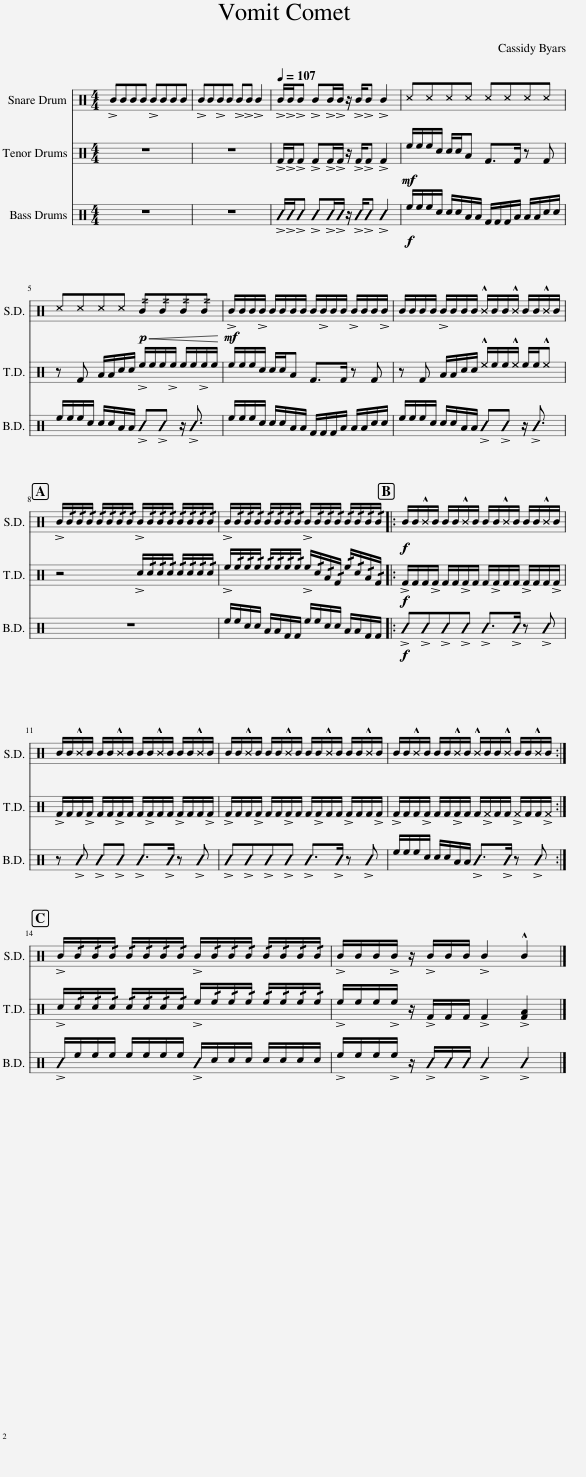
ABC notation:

X:1
%%score 1 2 3
L:1/8
Q:1/4=107
M:4/4
I:linebreak $
K:C
V:1 perc
K:none
V:2 perc
K:none
V:3 perc
K:none
V:1
 !>!BBBB !>!BBBB | !>!BB!>!BB !>!B!>!B !>!B2 |[Q:1/4=107]!ff! !>!B/!>!B/!>!B !>!B!>!B/!>!B/ z/ !>!B/!>!B !>!B2 |!p! ^c^c^c^c ^c^c^c^c |$ ^c^c^c^c!p!!<(! BBBB!<)! | %5
!mf! !>!B/B/B/!>!B/ B/B/B/B/ B/!>!B/B/B/ !>!B/B/B/!>!B/ | B/B/B/B/ !>!B/B/B/B/ !^!^B/B/B/!^!^B/ B/B/!^!^B/B/ |$ !>!B/!/!B/!/!B/!/!B/ !/!B/!/!B/!/!B/!/!B/ !>!B/!/!B/!/!B/!/!B/ !/!B/!/!B/!/!B/!/!B/ | !>!B/!/!B/!/!B/!/!B/ !/!B/!/!B/!/!B/!/!B/ !>!B/!/!B/!/!B/!/!B/ !/!B/!/!B/!/!B/!/!B/ |:!f! B/B/!^!^B/B/ B/B/!^!^B/B/ B/B/!^!^B/B/ B/B/!^!^B/B/ |$ %10
 B/B/!^!^B/B/ B/B/!^!^B/B/ B/B/!^!^B/B/ B/B/!^!^B/B/ | B/B/!^!^B/B/ B/B/!^!^B/B/ B/B/!^!^B/B/ B/B/!^!^B/B/ | B/B/!^!^B/B/ B/B/!^!^B/B/ !^!^B/B/B/!^!^B/ B/B/!^!^B/B/ :|$ !>!B/!/!B/!/!B/!/!B/ !/!B/!/!B/!/!B/!/!B/ !>!B/!/!B/!/!B/!/!B/ !/!B/!/!B/!/!B/!/!B/ | !>!B/B/B/!>!B/ z/ !>!B/B/B/ !>!B2 !^!B2 |] %15
V:2
 z8 | z8 |!ff! !>!F/!>!F/!>!F !>!F!>!F/!>!F/ z/ !>!F/!>!F !>!F2 |!mf! e/e/e/c/ c/c/A F>F z F |$ z F A/A/c/c/ !>!e/e/e/!>!e/ e/e/!>!e/e/ | %5
 e/e/e/c/ c/c/A F>F z F | z F A/A/c/c/ !^!^e/e/e/!^!^e/ e/e/!^!^e |$ z4 !>!c/!/!c/!/!c/!/!c/ !/!c/!/!c/!/!c/!/!c/ | !>!e/!/!e/!/!e/!/!e/ !/!e/!/!e/!/!e/!/!e/ !>!e/!/!c/!/!A/!/!F/ !/!e/!/!c/!/!A/!/!F/ |:!f! !>!F/F/F/!>!F/ F/F/!>!F/F/ F/!>!F/F/F/ !>!F/F/F/!>!F/ |$ %10
 !>!F/F/F/!>!F/ F/F/!>!F/F/ F/!>!F/F/F/ !>!F/F/F/!>!F/ | !>!F/F/F/!>!F/ F/F/!>!F/F/ F/!>!F/F/F/ !>!F/F/F/!>!F/ | !>!F/F/F/!>!F/ F/F/!>!F/F/ F/!>!^F/F/F/ !>!^F/F/F/!>!^F/ :|$ !>!c/!/!c/!/!c/!/!c/ !/!c/!/!c/!/!c/!/!c/ !>!e/!/!e/!/!e/!/!e/ !/!e/!/!e/!/!e/!/!e/ | !>!e/e/e/!>!e/ z/ !>!F/F/F/ !>!F2 !>![FA]2 |] %15
V:3
 z8 | z8 |!ff! !>!B/!>!B/!>!B !>!B!>!B/!>!B/ z/ !>!B/!>!B !>!B2 |!f! e/e/e/c/ c/c/A/A/ F/F/F/A/ A/A/c/c/ |$ e/e/e/c/ c/c/A/A/ !>!B!>!B z/ !>!B3/2 | %5
 e/e/e/c/ c/c/A/A/ F/F/F/A/ A/A/c/c/ | e/e/e/c/ c/c/A/A/ !>!B!>!B z/ !>!B3/2 |$ z8 | e/e/c/c/ A/A/F/F/ e/e/c/c/ A/A/F/F/ |:!f! !>!B!>!B!>!B!>!B !>!B>!>!B z !>!B |$ %10
 z !>!B !>!B!>!B !>!B>!>!B z !>!B | !>!B!>!B!>!B!>!B !>!B>!>!B z !>!B | e/e/e/c/ c/c/A/A/ !>!B>!>!B z !>!B :|$ !>!B/e/e/e/ e/e/e/e/ !>!B/c/c/c/ c/c/c/c/ | !>!e/e/e/!>!e/ z/ !>!B/B/B/ !>!B2 !>!B2 |] %15
